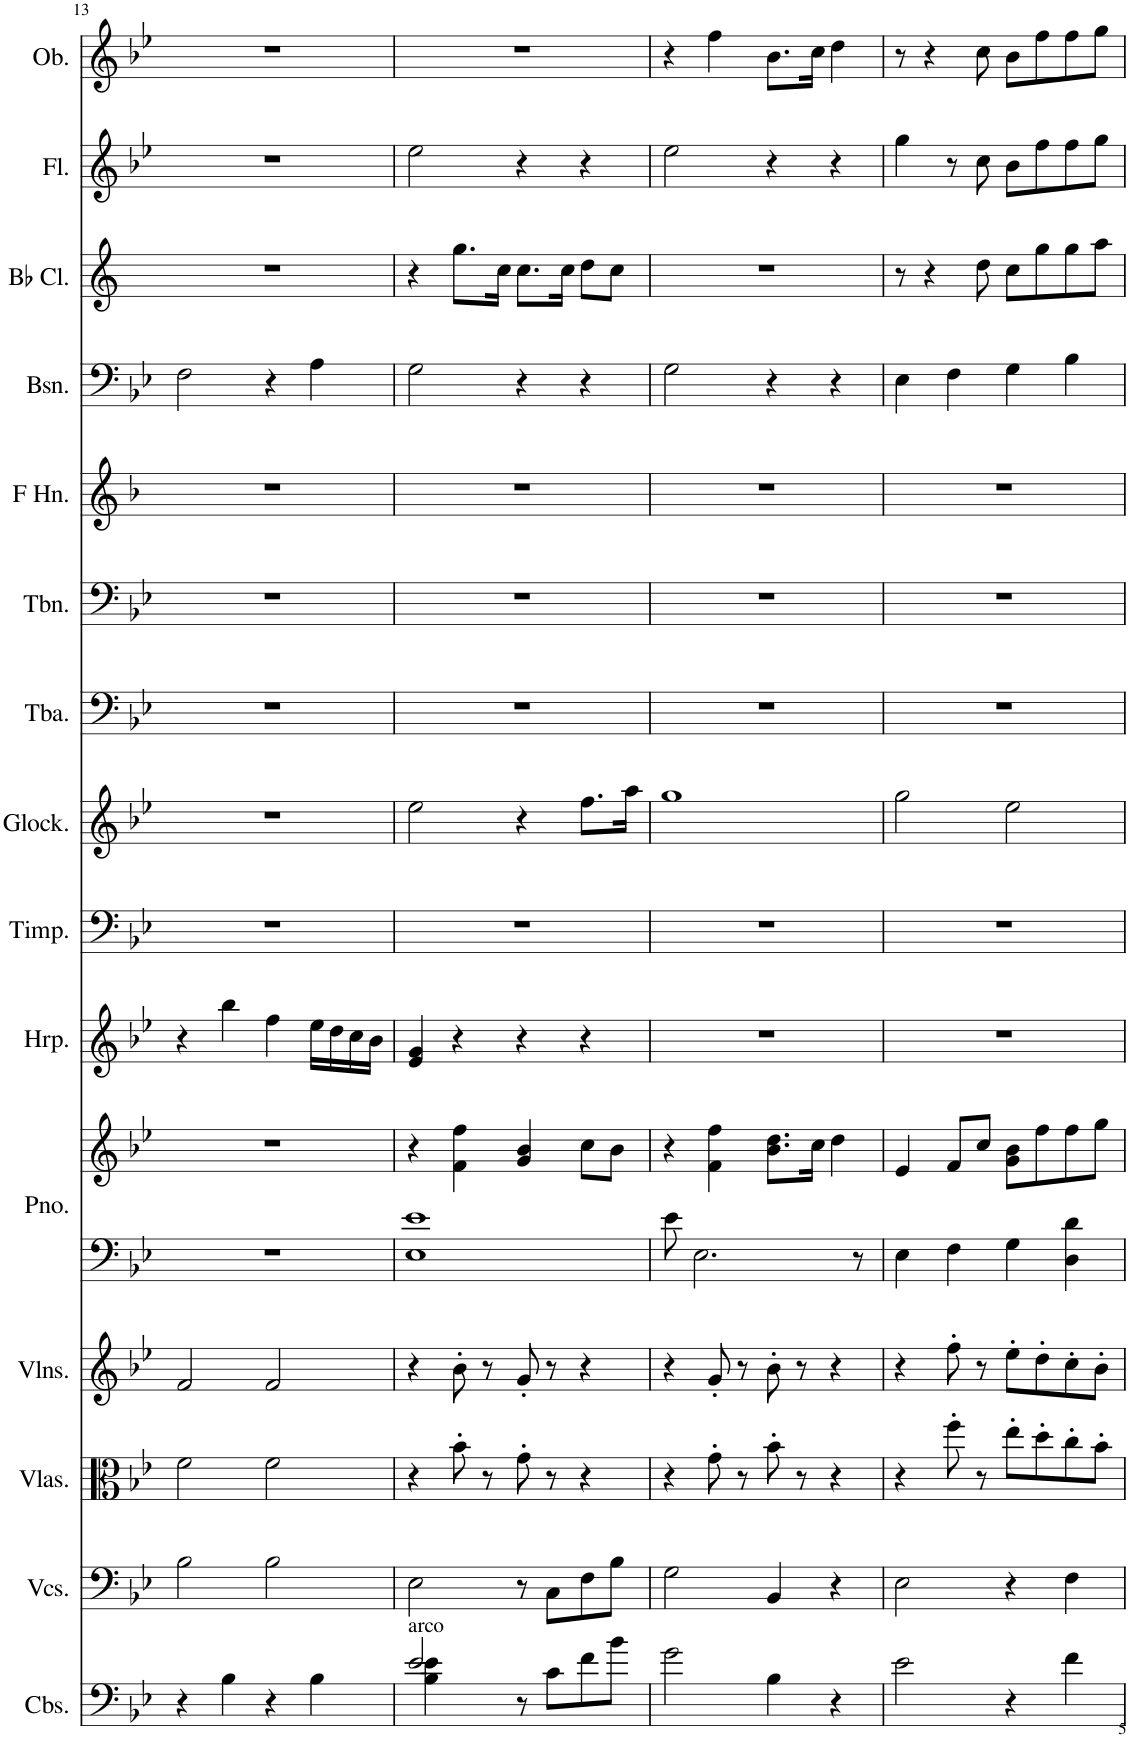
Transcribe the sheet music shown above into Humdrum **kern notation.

**kern	**kern	**kern	**kern	**kern	**kern	**kern	**kern	**kern	**kern	**kern	**kern	**kern	**kern	**kern	**kern
*part15	*part14	*part13	*part12	*part11	*part11	*part10	*part9	*part8	*part7	*part6	*part5	*part4	*part3	*part2	*part1
*staff16	*staff15	*staff14	*staff13	*staff12	*staff11	*staff10	*staff9	*staff8	*staff7	*staff6	*staff5	*staff4	*staff3	*staff2	*staff1
*I"Contrabasses	*I"Violoncellos	*I"Violas	*I"Violins	*I"Piano	*	*I"Harp	*I"Timpani	*I"Glockenspiel	*I"Tuba	*I"Trombone	*I"Horn in F	*I"Bassoon	*I"Bb Clarinet	*I"Flute	*I"Oboe
*I'Cbs.	*I'Vcs.	*I'Vlas.	*I'Vlns.	*I'Pno.	*	*I'Hrp.	*I'Timp.	*I'Glock.	*I'Tba.	*I'Tbn.	*	*I'Bsn.	*I'Bb Cl.	*I'Fl.	*I'Ob.
!!LO:PB:g=z
*clefF4	*clefF4	*clefC3	*clefG2	*clefF4	*clefG2	*clefG2	*clefF4	*clefG2	*clefF4	*clefF4	*clefG2	*clefF4	*clefG2	*clefG2	*clefG2
*Trd7c12	*	*	*	*	*	*	*	*Trd-14c-24	*	*	*Trd4c7	*	*Trd1c2	*	*
*k[b-e-]	*k[b-e-]	*k[b-e-]	*k[b-e-]	*k[b-e-]	*k[b-e-]	*k[b-e-]	*k[b-e-]	*k[b-e-]	*k[b-e-]	*k[b-e-]	*k[b-]	*k[b-e-]	*k[]	*k[b-e-]	*k[b-e-]
*M4/4	*M4/4	*M4/4	*M4/4	*M4/4	*M4/4	*M4/4	*M4/4	*M4/4	*M4/4	*M4/4	*M4/4	*M4/4	*M4/4	*M4/4	*M4/4
=13	=13	=13	=13	=13	=13	=13	=13	=13	=13	=13	=13	=13	=13	=13	=13
4r	2B-\	2f\	2f/	1r	1r	4r	1r	1r	1r	1r	1r	2F\	1r	1r	1r
4B-\	.	.	.	.	.	4bb-\	.	.	.	.	.	.	.	.	.
4r	2B-\	2f\	2f/	.	.	4ff\	.	.	.	.	.	4r	.	.	.
4B-\	.	.	.	.	.	16ee-\LL	.	.	.	.	.	4A\	.	.	.
.	.	.	.	.	.	16dd\	.	.	.	.	.	.	.	.	.
.	.	.	.	.	.	16cc\	.	.	.	.	.	.	.	.	.
.	.	.	.	.	.	16b-\JJ	.	.	.	.	.	.	.	.	.
=14	=14	=14	=14	=14	=14	=14	=14	=14	=14	=14	=14	=14	=14	=14	=14
*^	*	*	*	*	*	*	*	*	*	*	*	*	*	*	*
!LO:TX:a:t=arco	!	!	!	!	!	!	!	!	!	!	!	!	!	!	!	!
2e-/	4B-\ 4e-\	2E-\	4r	4r	1E- 1e-	4r	4e-/ 4g/	1r	2ee-\	1r	1r	1r	2G\	4r	2ee-\	1r
.	2.ryy	.	8b-'\	8b-'\	.	4f\ 4ff\	4r	.	.	.	.	.	.	8.gg\L	.	.
.	.	.	8r	8r	.	.	.	.	.	.	.	.	.	.	.	.
.	.	.	.	.	.	.	.	.	.	.	.	.	.	16cc\Jk	.	.
8r	.	8r	8g'\	8g'/	.	4g/ 4b-/	4r	.	4r	.	.	.	4r	8.cc\L	4r	.
8c\L	.	8C\L	8r	8r	.	.	.	.	.	.	.	.	.	.	.	.
.	.	.	.	.	.	.	.	.	.	.	.	.	.	16cc\Jk	.	.
8f\	.	8F\	4r	4r	.	8cc\L	4r	.	8.ff\L	.	.	.	4r	8dd\L	4r	.
8b-\J	.	8B-\J	.	.	.	8b-\J	.	.	.	.	.	.	.	8cc\J	.	.
.	.	.	.	.	.	.	.	.	16aa\Jk	.	.	.	.	.	.	.
*v	*v	*	*	*	*	*	*	*	*	*	*	*	*	*	*	*
=15	=15	=15	=15	=15	=15	=15	=15	=15	=15	=15	=15	=15	=15	=15	=15
2g\	2G\	4r	4r	8e-\	4r	1r	1r	1gg	1r	1r	1r	2G\	1r	2ee-\	4r
.	.	.	.	2.E-\	.	.	.	.	.	.	.	.	.	.	.
.	.	8g'\	8g'/	.	4f\ 4ff\	.	.	.	.	.	.	.	.	.	4ff\
.	.	8r	8r	.	.	.	.	.	.	.	.	.	.	.	.
4B-\	4BB-/	8b-'\	8b-'\	.	8.b-\ 8.dd\L	.	.	.	.	.	.	4r	.	4r	8.b-\L
.	.	8r	8r	.	.	.	.	.	.	.	.	.	.	.	.
.	.	.	.	.	16cc\Jk	.	.	.	.	.	.	.	.	.	16cc\Jk
4r	4r	4r	4r	.	4dd\	.	.	.	.	.	.	4r	.	4r	4dd\
.	.	.	.	8r	.	.	.	.	.	.	.	.	.	.	.
=16	=16	=16	=16	=16	=16	=16	=16	=16	=16	=16	=16	=16	=16	=16	=16
2e-\	2E-\	4r	4r	4E-\	4e-/	1r	1r	2gg\	1r	1r	1r	4E-\	8r	4gg\	8r
.	.	.	.	.	.	.	.	.	.	.	.	.	4r	.	4r
.	.	8ff'\	8ff'\	4F\	8f/L	.	.	.	.	.	.	4F\	.	8r	.
.	.	8r	8r	.	8cc/J	.	.	.	.	.	.	.	8dd\	8cc\	8cc\
4r	4r	8ee-'\L	8ee-'\L	4G\	8g\ 8b-\L	.	.	2ee-\	.	.	.	4G\	8cc\L	8b-\L	8b-\L
.	.	8dd'\	8dd'\	.	8ff\	.	.	.	.	.	.	.	8gg\	8ff\	8ff\
4f\	4F\	8cc'\	8cc'\	4D\ 4d\	8ff\	.	.	.	.	.	.	4B-\	8gg\	8ff\	8ff\
.	.	8b-'\J	8b-'\J	.	8gg\J	.	.	.	.	.	.	.	8aa\J	8gg\J	8gg\J
=	=	=	=	=	=	=	=	=	=	=	=	=	=	=	=
*-	*-	*-	*-	*-	*-	*-	*-	*-	*-	*-	*-	*-	*-	*-	*-
